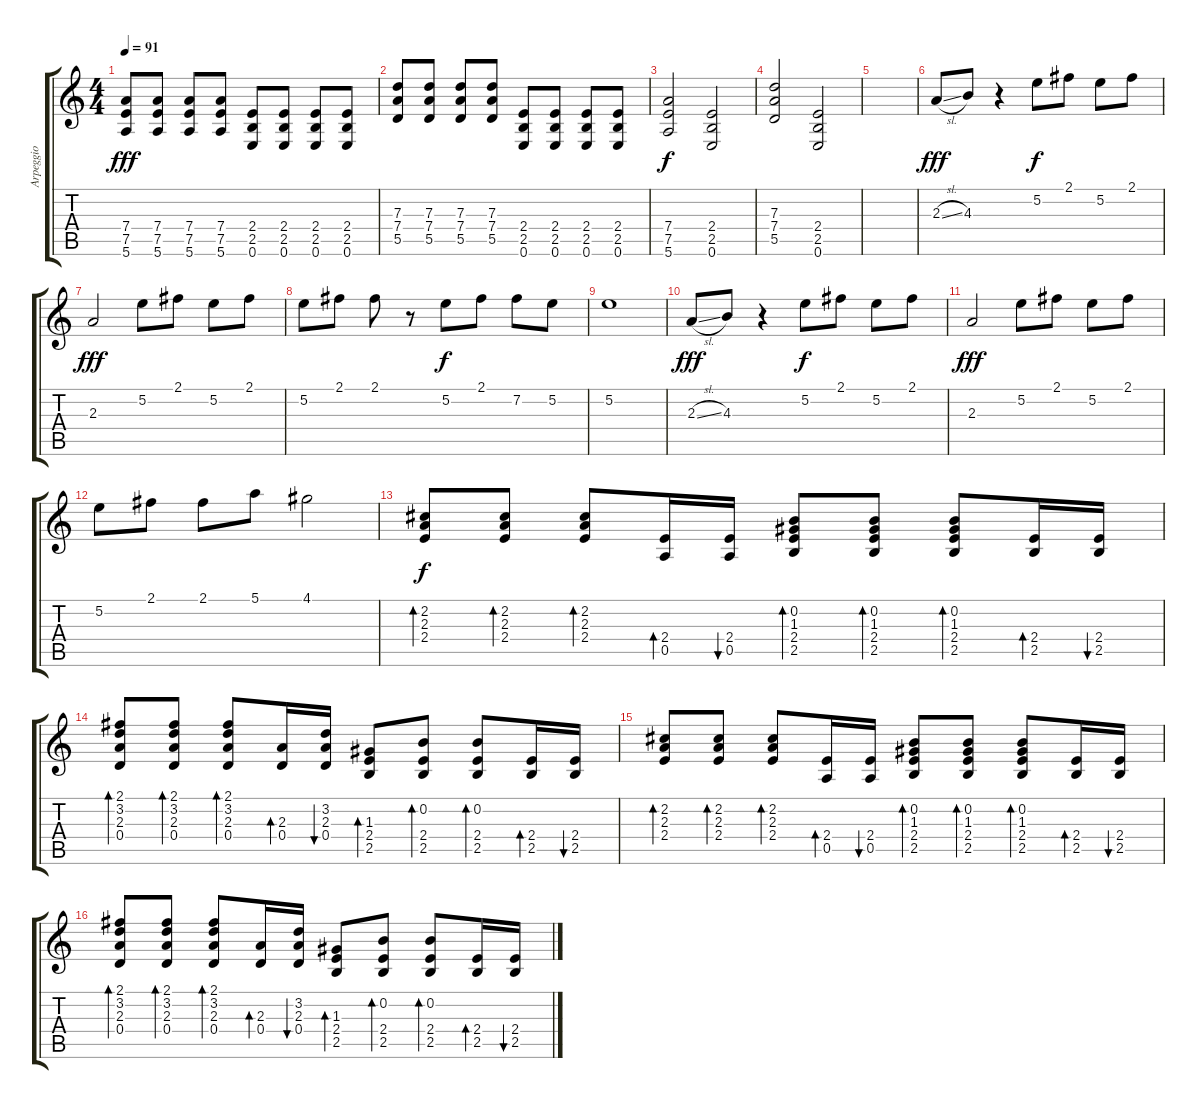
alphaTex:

\track ("Arpeggio" "Arpeggio") {instrument acousticguitarsteel}
\staff {score tabs}
\tuning (E4 B3 G3 D3 A2 E2) {hide}
\ts (4 4)
\tempo 91
\clef g2
\ks c
(7.4 7.5 5.6).8{dy fff} (7.4 7.5 5.6).8 (7.4 7.5 5.6).8 (7.4 7.5 5.6).8 (2.4 2.5 0.6).8 (2.4 2.5 0.6).8 (2.4 2.5 0.6).8 (2.4 2.5 0.6).8 |
(7.3 7.4 5.5).8 (7.3 7.4 5.5).8 (7.3 7.4 5.5).8 (7.3 7.4 5.5).8 (2.4 2.5 0.6).8 (2.4 2.5 0.6).8 (2.4 2.5 0.6).8 (2.4 2.5 0.6).8 |
(7.4 7.5 5.6).2{dy f volume 11 instrument distortionguitar} (2.4 2.5 0.6).2 |
(7.3 7.4 5.5).2 (2.4 2.5 0.6).2 |
|
2.3{sl}.8{dy fff} 4.3.8 r.4 5.2.8{dy f} 2.1.8 5.2.8 2.1.8 |
2.3.2{dy fff} 5.2.8 2.1.8 5.2.8 2.1.8 |
5.2.8 2.1.8 2.1.8 r.8 5.2.8{dy f} 2.1.8 7.2.8 5.2.8 |
5.2.1 |
2.3{sl}.8{dy fff} 4.3.8 r.4 5.2.8{dy f} 2.1.8 5.2.8 2.1.8 |
2.3.2{dy fff} 5.2.8 2.1.8 5.2.8 2.1.8 |
5.2.8 2.1.8 2.1.8 5.1.8{volume 13} 4.1.2 |
(2.2 2.3 2.4).8{bd 60 dy f} (2.2 2.3 2.4).8{bd 60} (2.2 2.3 2.4).8{bd 60} (2.4 0.5).16{bd 60} (2.4 0.5).16{bu 60} (0.2 1.3 2.4 2.5).8{bd 60} (0.2 1.3 2.4 2.5).8{bd 60} (0.2 1.3 2.4 2.5).8{bd 60} (2.4 2.5).16{bd 60} (2.4 2.5).16{bu 60} |
(2.1 3.2 2.3 0.4).8{bd 60} (2.1 3.2 2.3 0.4).8{bd 60} (2.1 3.2 2.3 0.4).8{bd 60} (2.3 0.4).16{bd 60} (3.2 2.3 0.4).16{bu 60} (1.3 2.4 2.5).8{bd 60} (0.2 2.4 2.5).8{bd 60} (0.2 2.4 2.5).8{bd 60} (2.4 2.5).16{bd 60} (2.4 2.5).16{bu 60} |
(2.2 2.3 2.4).8{bd 60} (2.2 2.3 2.4).8{bd 60} (2.2 2.3 2.4).8{bd 60} (2.4 0.5).16{bd 60} (2.4 0.5).16{bu 60} (0.2 1.3 2.4 2.5).8{bd 60} (0.2 1.3 2.4 2.5).8{bd 60} (0.2 1.3 2.4 2.5).8{bd 60} (2.4 2.5).16{bd 60} (2.4 2.5).16{bu 60} |
(2.1 3.2 2.3 0.4).8{bd 60} (2.1 3.2 2.3 0.4).8{bd 60} (2.1 3.2 2.3 0.4).8{bd 60} (2.3 0.4).16{bd 60} (3.2 2.3 0.4).16{bu 60} (1.3 2.4 2.5).8{bd 60} (0.2 2.4 2.5).8{bd 60} (0.2 2.4 2.5).8{bd 60} (2.4 2.5).16{bd 60} (2.4 2.5).16{bu 60}
